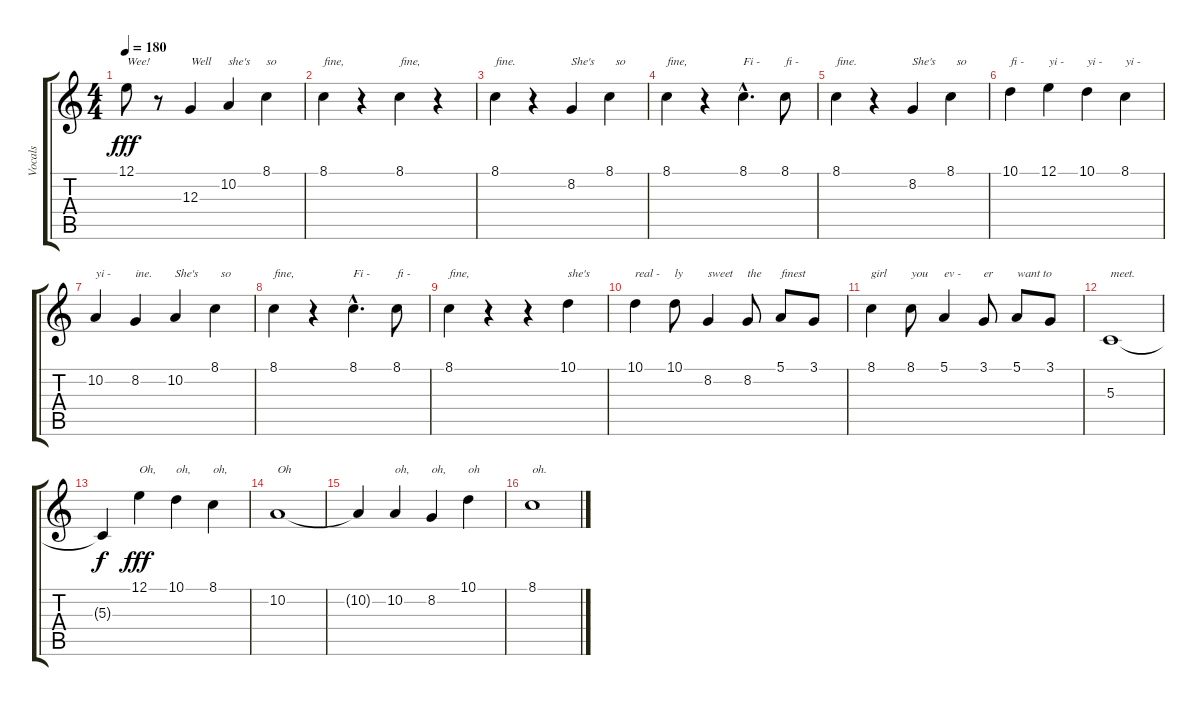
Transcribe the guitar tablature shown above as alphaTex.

\track ("Vocals" "Vocals") {instrument altosax}
\staff {score tabs}
\tuning (E4 B3 G3 D3 A2 E2) {hide}
\ts (4 4)
\tempo 180
\clef g2
\ks c
12.1.8{txt "Wee!" dy fff} r.8 12.3.4{txt "Well"} 10.2.4{txt "she's"} 8.1.4{txt "so"} |
8.1.4{txt "fine,"} r.4 8.1.4{txt "fine,"} r.4 |
8.1.4{txt "fine."} r.4 8.2.4{txt "She's"} 8.1.4{txt "  so"} |
8.1.4{txt "fine,"} r.4 8.1{hac}.4{d txt "Fi -"} 8.1.8{txt "fi -"} |
8.1.4{txt "fine."} r.4 8.2.4{txt "She's"} 8.1.4{txt "  so"} |
10.1.4{txt "fi -"} 12.1.4{txt "yi -"} 10.1.4{txt "yi -"} 8.1.4{txt "yi -"} |
10.2.4{txt "yi -"} 8.2.4{txt "ine."} 10.2.4{txt "She's"} 8.1.4{txt "  so"} |
8.1.4{txt "fine,"} r.4 8.1{hac}.4{d txt "Fi -"} 8.1.8{txt "fi -"} |
8.1.4{txt "fine,"} r.4 r.4 10.1.4{txt "she's"} |
10.1.4{txt "real -"} 10.1.8{txt "ly"} 8.2.4{txt "sweet"} 8.2.8{txt "the"} 5.1.8{txt "finest"} 3.1.8 |
8.1.4{txt "girl"} 8.1.8{txt "you"} 5.1.4{txt "ev -"} 3.1.8{txt "er"} 5.1.8{txt "want to"} 3.1.8 |
5.3.1{txt "meet."} |
5.3{t}.4{dy f} 12.1.4{txt "Oh," dy fff} 10.1.4{txt "oh,"} 8.1.4{txt "oh,"} |
10.2.1{txt "Oh"} |
10.2{t}.4 10.2.4{txt "oh,"} 8.2.4{txt "oh,"} 10.1.4{txt "oh"} |
8.1.1{txt "oh."}
